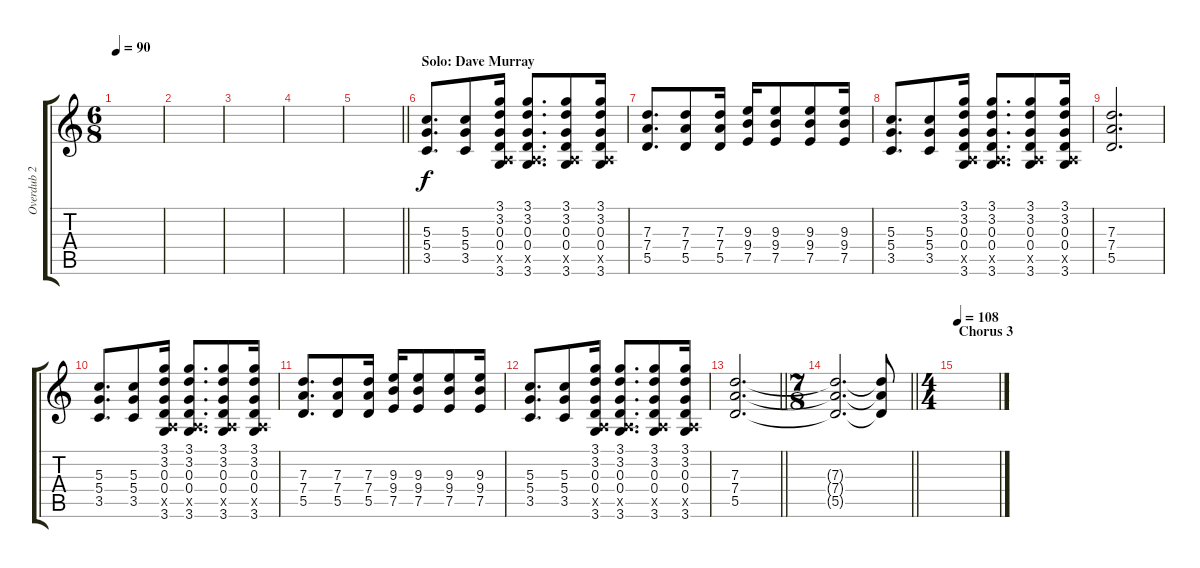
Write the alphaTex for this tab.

\track ("Overdub 2" "Overdub 2") {instrument overdrivenguitar}
\staff {score tabs}
\tuning (E4 B3 G3 D3 A2 E2) {hide}
\ts (6 8)
\tempo 90
\clef g2
\ks c
|
|
|
|
\barLineRight lightlight
|
\section ("" "Solo: Dave Murray")
(5.3 5.4 3.5).8{d} (5.3 5.4 3.5).8 (3.1 3.2 0.3 0.4 0.5{x} 3.6).16 (3.1 3.2 0.3 0.4 0.5{x} 3.6).8{d} (3.1 3.2 0.3 0.4 0.5{x} 3.6).8 (3.1 3.2 0.3 0.4 0.5{x} 3.6).16 |
(7.3 7.4 5.5).8{d} (7.3 7.4 5.5).8 (7.3 7.4 5.5).16 (9.3 9.4 7.5).16 (9.3 9.4 7.5).8 (9.3 9.4 7.5).8 (9.3 9.4 7.5).16 |
(5.3 5.4 3.5).8{d} (5.3 5.4 3.5).8 (3.1 3.2 0.3 0.4 0.5{x} 3.6).16 (3.1 3.2 0.3 0.4 0.5{x} 3.6).8{d} (3.1 3.2 0.3 0.4 0.5{x} 3.6).8 (3.1 3.2 0.3 0.4 0.5{x} 3.6).16 |
(7.3 7.4 5.5).2{d} |
(5.3 5.4 3.5).8{d} (5.3 5.4 3.5).8 (3.1 3.2 0.3 0.4 0.5{x} 3.6).16 (3.1 3.2 0.3 0.4 0.5{x} 3.6).8{d} (3.1 3.2 0.3 0.4 0.5{x} 3.6).8 (3.1 3.2 0.3 0.4 0.5{x} 3.6).16 |
(7.3 7.4 5.5).8{d} (7.3 7.4 5.5).8 (7.3 7.4 5.5).16 (9.3 9.4 7.5).16 (9.3 9.4 7.5).8 (9.3 9.4 7.5).8 (9.3 9.4 7.5).16 |
(5.3 5.4 3.5).8{d} (5.3 5.4 3.5).8 (3.1 3.2 0.3 0.4 0.5{x} 3.6).16 (3.1 3.2 0.3 0.4 0.5{x} 3.6).8{d} (3.1 3.2 0.3 0.4 0.5{x} 3.6).8 (3.1 3.2 0.3 0.4 0.5{x} 3.6).16 |
\barLineRight lightlight
(7.3 7.4 5.5).2{d} |
\ts (7 8)
\barLineRight lightlight
(7.3{t} 7.4{t} 5.5{t}).2{d} (7.3{t} 7.4{t} 5.5{t}).8 |
\ts (4 4)
\section ("" "Chorus 3")
\tempo 108
